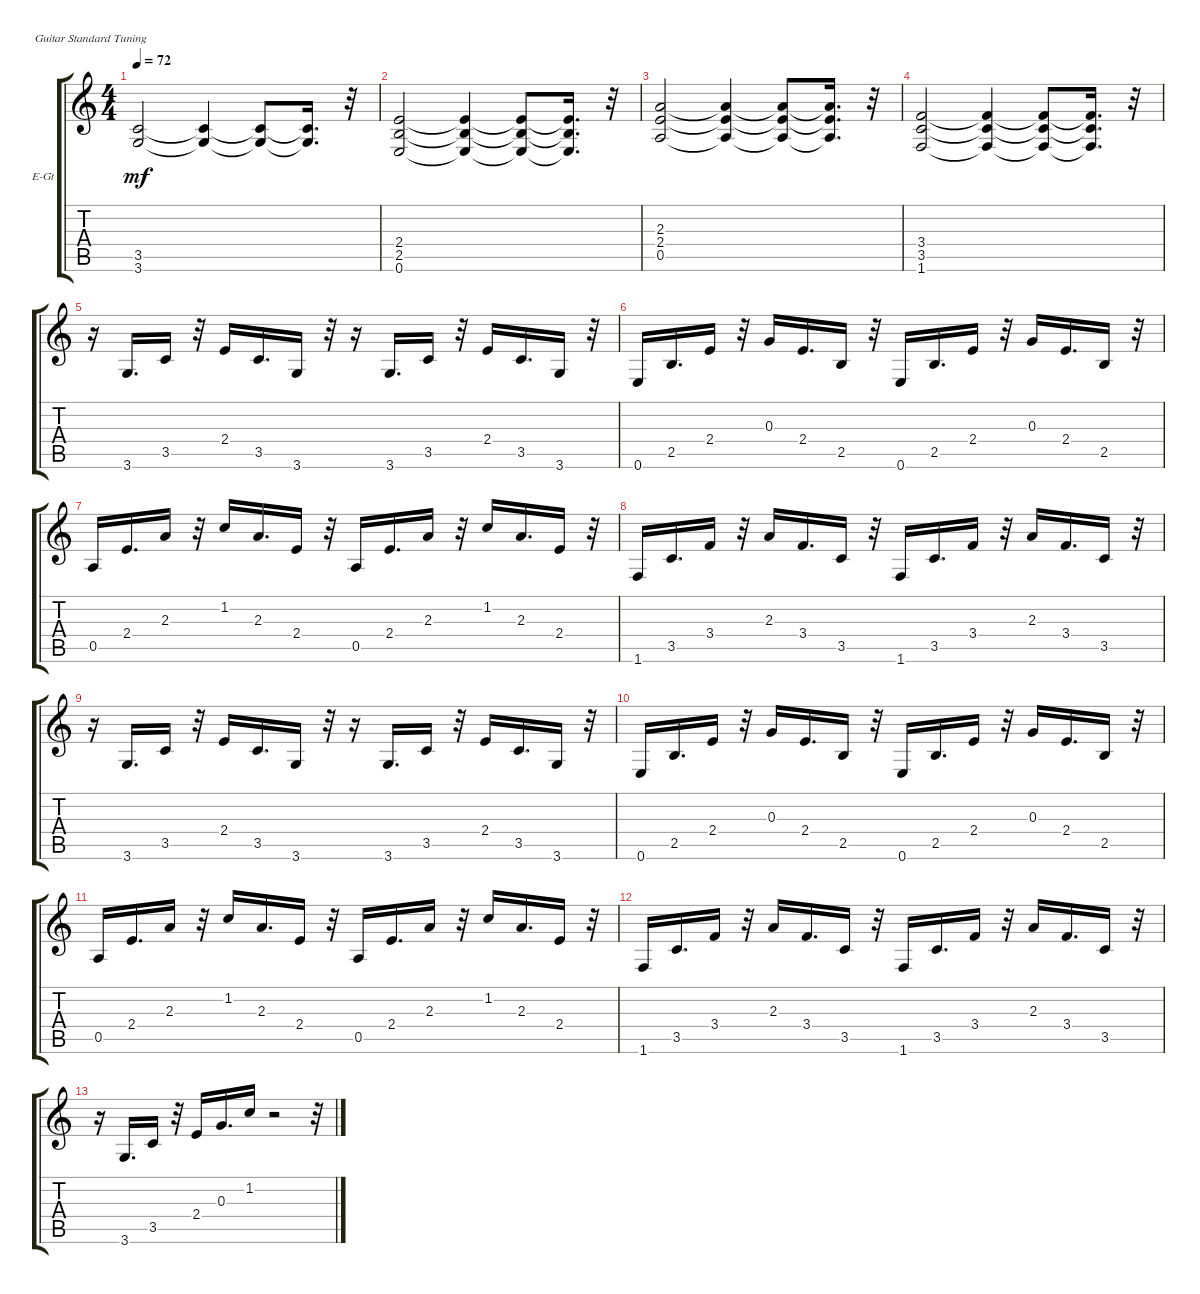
\defaultSystemsLayout 4
\bracketExtendMode groupsimilarinstruments
\firstSystemTrackNameOrientation horizontal
\otherSystemsTrackNameOrientation horizontal
\track ("Electric Guitar" "E-Gt") {instrument electricguitarclean}
\staff {score tabs}
\tuning (E4 B3 G3 D3 A2 E2)
\ts (4 4)
\tempo 72
\clef g2
\ks c
(3.5 3.6).2{dy mf} (3.5{t} 3.6{t}).4 (3.5{t} 3.6{t}).8 (3.5{t} 3.6{t}).16{d} r.32 |
(2.4 2.5 0.6).2 (2.4{t} 2.5{t} 0.6{t}).4 (2.4{t} 2.5{t} 0.6{t}).8 (2.4{t} 2.5{t} 0.6{t}).16{d} r.32 |
(2.3 2.4 0.5).2 (2.3{t} 2.4{t} 0.5{t}).4 (2.3{t} 2.4{t} 0.5{t}).8 (2.3{t} 2.4{t} 0.5{t}).16{d} r.32 |
(3.4 3.5 1.6).2 (3.4{t} 3.5{t} 1.6{t}).4 (3.4{t} 3.5{t} 1.6{t}).8 (3.4{t} 3.5{t} 1.6{t}).16{d} r.32 |
r.16 3.6.16{d} 3.5.16 r.32 2.4.16 3.5.16{d} 3.6.16 r.32 r.16 3.6.16{d} 3.5.16 r.32 2.4.16 3.5.16{d} 3.6.16 r.32 |
0.6.16 2.5.16{d} 2.4.16 r.32 0.3.16 2.4.16{d} 2.5.16 r.32 0.6.16 2.5.16{d} 2.4.16 r.32 0.3.16 2.4.16{d} 2.5.16 r.32 |
0.5.16 2.4.16{d} 2.3.16 r.32 1.2.16 2.3.16{d} 2.4.16 r.32 0.5.16 2.4.16{d} 2.3.16 r.32 1.2.16 2.3.16{d} 2.4.16 r.32 |
1.6.16 3.5.16{d} 3.4.16 r.32 2.3.16 3.4.16{d} 3.5.16 r.32 1.6.16 3.5.16{d} 3.4.16 r.32 2.3.16 3.4.16{d} 3.5.16 r.32 |
r.16 3.6.16{d} 3.5.16 r.32 2.4.16 3.5.16{d} 3.6.16 r.32 r.16 3.6.16{d} 3.5.16 r.32 2.4.16 3.5.16{d} 3.6.16 r.32 |
0.6.16 2.5.16{d} 2.4.16 r.32 0.3.16 2.4.16{d} 2.5.16 r.32 0.6.16 2.5.16{d} 2.4.16 r.32 0.3.16 2.4.16{d} 2.5.16 r.32 |
0.5.16 2.4.16{d} 2.3.16 r.32 1.2.16 2.3.16{d} 2.4.16 r.32 0.5.16 2.4.16{d} 2.3.16 r.32 1.2.16 2.3.16{d} 2.4.16 r.32 |
1.6.16 3.5.16{d} 3.4.16 r.32 2.3.16 3.4.16{d} 3.5.16 r.32 1.6.16 3.5.16{d} 3.4.16 r.32 2.3.16 3.4.16{d} 3.5.16 r.32 |
r.16 3.6.16{d} 3.5.16 r.32 2.4.16 0.3.16{d} 1.2.16 r.2 r.32
